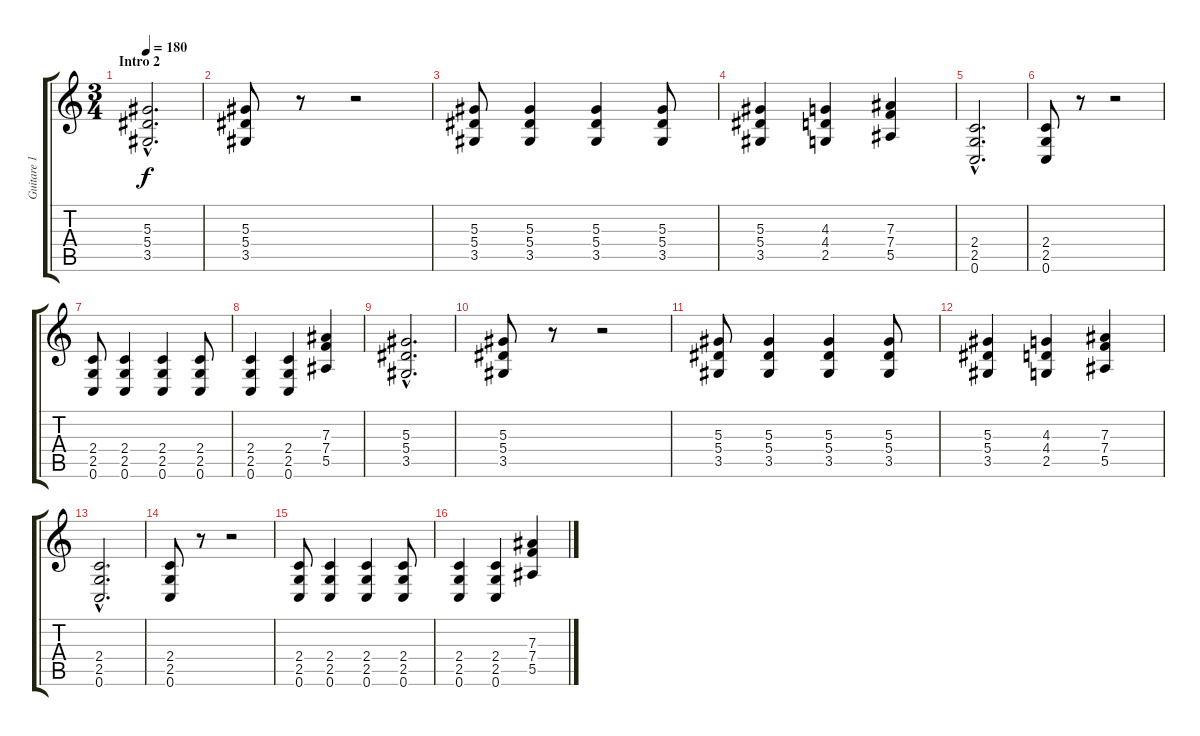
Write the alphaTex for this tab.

\track ("Guitare 1" "Guitare 1") {instrument acousticguitarsteel}
\staff {score tabs}
\tuning (C4 G3 Eb3 Bb2 F2 C2) {hide}
\ts (3 4)
\section ("" "Intro 2")
\tempo 180
\clef g2
\ks c
(5.3{hac} 5.4{hac} 3.5{hac}).2{d dy f volume 14 instrument distortionguitar} |
(5.3 5.4 3.5).8 r.8 r.2 |
(5.3 5.4 3.5).8 (5.3 5.4 3.5).4 (5.3 5.4 3.5).4 (5.3 5.4 3.5).8 |
(5.3 5.4 3.5).4 (4.3 4.4 2.5).4 (7.3 7.4 5.5).4 |
(2.4{hac} 2.5{hac} 0.6{hac}).2{d} |
(2.4 2.5 0.6).8 r.8 r.2 |
(2.4 2.5 0.6).8 (2.4 2.5 0.6).4 (2.4 2.5 0.6).4 (2.4 2.5 0.6).8 |
(2.4 2.5 0.6).4 (2.4 2.5 0.6).4 (7.3 7.4 5.5).4 |
(5.3{hac} 5.4{hac} 3.5{hac}).2{d} |
(5.3 5.4 3.5).8 r.8 r.2 |
(5.3 5.4 3.5).8 (5.3 5.4 3.5).4 (5.3 5.4 3.5).4 (5.3 5.4 3.5).8 |
(5.3 5.4 3.5).4 (4.3 4.4 2.5).4 (7.3 7.4 5.5).4 |
(2.4{hac} 2.5{hac} 0.6{hac}).2{d} |
(2.4 2.5 0.6).8 r.8 r.2 |
(2.4 2.5 0.6).8 (2.4 2.5 0.6).4 (2.4 2.5 0.6).4 (2.4 2.5 0.6).8 |
(2.4 2.5 0.6).4 (2.4 2.5 0.6).4 (7.3 7.4 5.5).4
